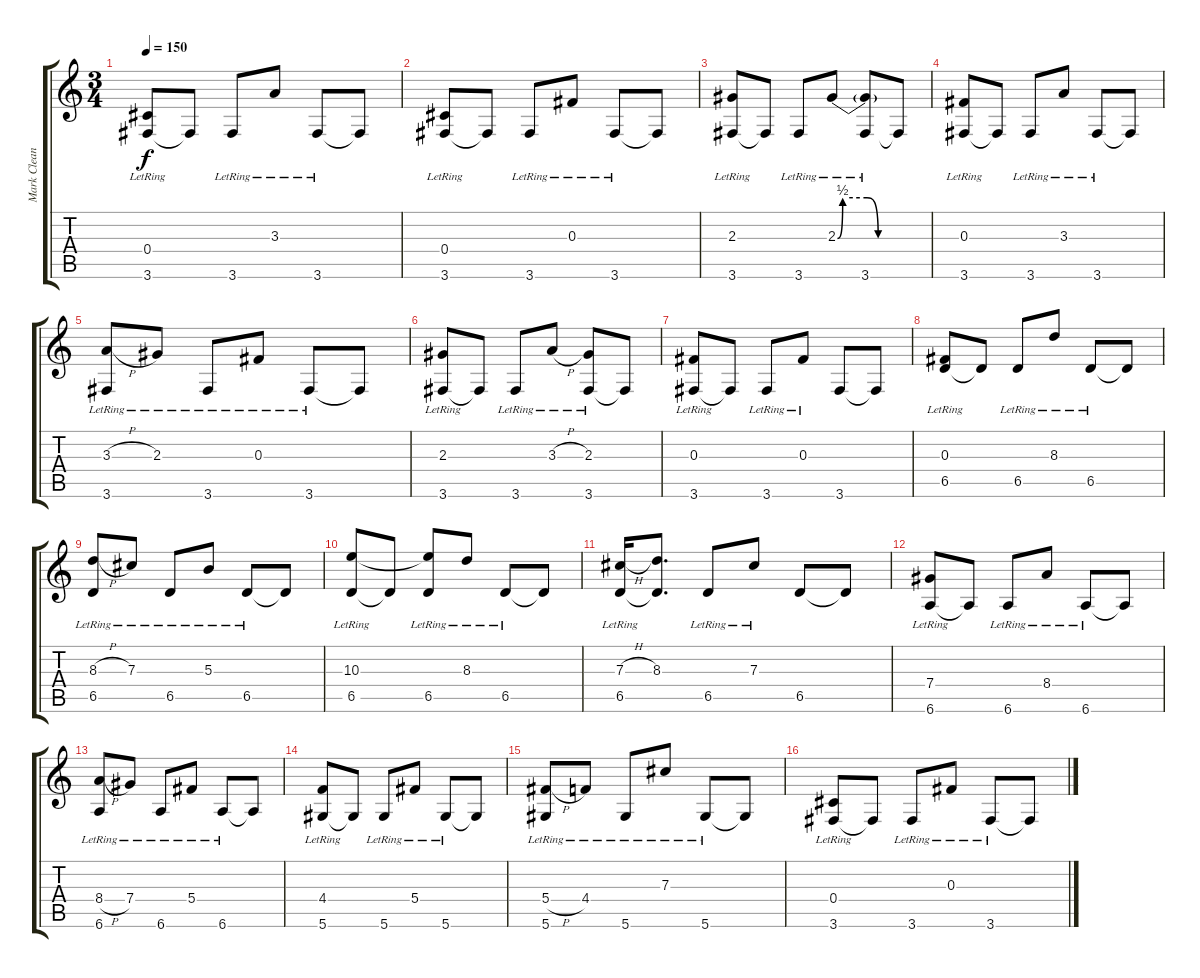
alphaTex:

\track ("Mark Clean" "Mark Clean") {instrument acousticguitarsteel}
\staff {score tabs}
\tuning (Eb4 Bb3 Gb3 Db3 Ab2 Eb2) {hide}
\ts (3 4)
\tempo 150
\clef g2
\ks c
(0.4{lr} 3.6{lr}).8{dy f} 3.6{t}.8 3.6{lr}.8 3.3{lr}.8 3.6{lr}.8 3.6{t}.8 |
(0.4{lr} 3.6{lr}).8 3.6{t}.8 3.6{lr}.8 0.3{lr}.8 3.6{lr}.8 3.6{t}.8 |
(2.3{lr} 3.6{lr}).8 3.6{t}.8 3.6{lr}.8 2.3{be (custom 0 0 5 2 15 2 29 2 40 0 60 0) lr}.8 (2.3{t} 3.6{lr}).8 3.6{t}.8 |
(0.3{lr} 3.6{lr}).8 3.6{t}.8 3.6{lr}.8 3.3{lr}.8 3.6{lr}.8 3.6{t}.8 |
(3.3{h lr} 3.6{lr}).8 2.3{lr}.8 3.6{lr}.8 0.3{lr}.8 3.6{lr}.8 3.6{t}.8 |
(2.3{lr} 3.6{lr}).8 3.6{t}.8 3.6{lr}.8 3.3{h lr}.8 (2.3{lr} 3.6{lr}).8 3.6{t}.8 |
(0.3{lr} 3.6{lr}).8 3.6{t}.8 3.6{lr}.8 0.3{lr}.8 3.6.8 3.6{t}.8 |
(0.3{lr} 6.5{lr}).8 6.5{t}.8 6.5{lr}.8 8.3{lr}.8 6.5{lr}.8 6.5{t}.8 |
(8.3{h lr} 6.5{lr}).8 7.3{lr}.8 6.5{lr}.8 5.3{lr}.8 6.5{lr}.8 6.5{t}.8 |
(10.3 6.5{lr}).8 6.5{t}.8 (10.3{t} 6.5{lr}).8 8.3{lr}.8 6.5{lr}.8 6.5{t}.8 |
(7.3{h lr} 6.5{lr}).16 (8.3 6.5{t}).8{d} 6.5{lr}.8 7.3{lr}.8 6.5.8 6.5{t}.8 |
(7.4{lr} 6.6{lr}).8 6.6{t}.8 6.6{lr}.8 8.4{lr}.8 6.6{lr}.8 6.6{t}.8 |
(8.4{h lr} 6.6{lr}).8 7.4{lr}.8 6.6{lr}.8 5.4{lr}.8 6.6{lr}.8 6.6{t}.8 |
(4.4{lr} 5.6{lr}).8 5.6{t}.8 5.6{lr}.8 5.4{lr}.8 5.6{lr}.8 5.6{t}.8 |
(5.4{h lr} 5.6{lr}).8 4.4{lr}.8 5.6{lr}.8 7.3{lr}.8 5.6{lr}.8 5.6{t}.8 |
(0.4{lr} 3.6{lr}).8 3.6{t}.8 3.6{lr}.8 0.3{lr}.8 3.6{lr}.8 3.6{t}.8
